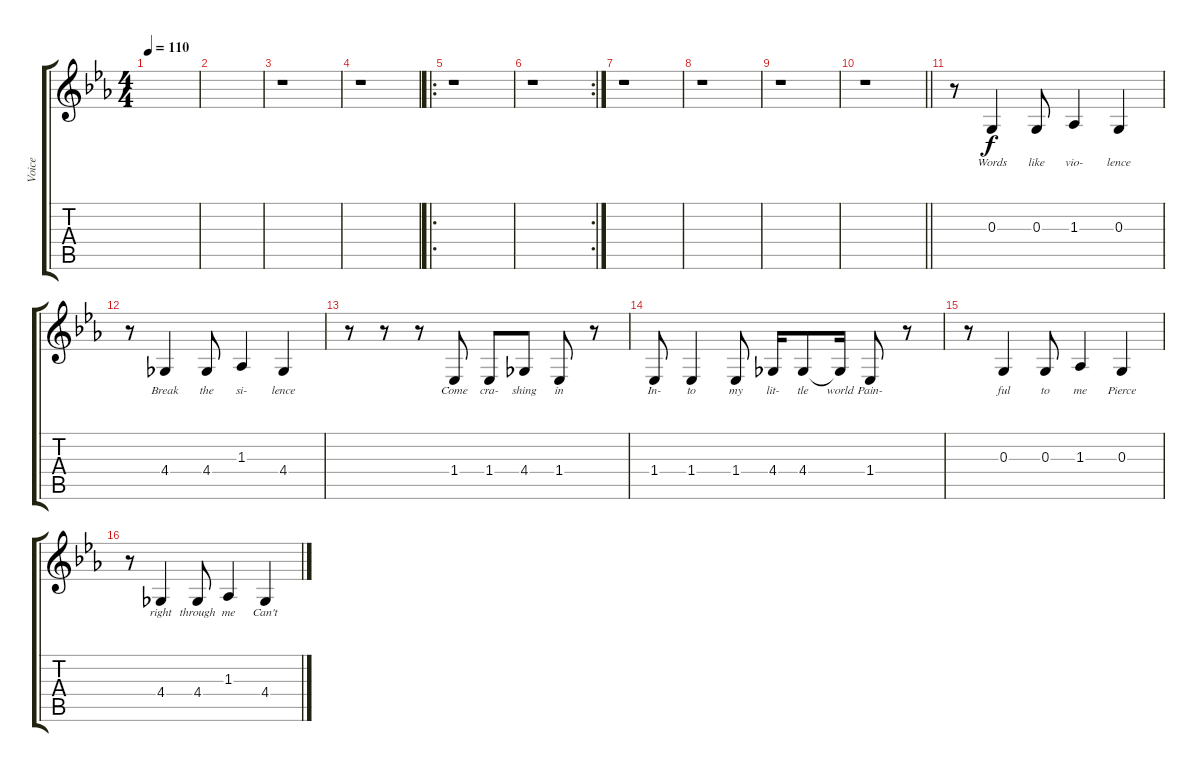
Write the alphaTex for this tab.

\track ("Voice" "Voice") {instrument cello}
\staff {score tabs}
\tuning (E4 B3 G3 D3 A2 E2) {hide}
\ts (4 4)
\tempo 110
\clef g2
\ks eb
|
|
r.1 |
r.1 |
\ro
r.1 |
\rc 2
r.1 |
r.1 |
r.1 |
r.1 |
\barLineRight lightlight
r.1 |
r.8 0.3.4{lyrics (0 "Words") lyrics (1 "") lyrics (2 "") lyrics (3 "") lyrics (4 "")} 0.3.8{lyrics (0 "like") lyrics (1 "") lyrics (2 "") lyrics (3 "") lyrics (4 "")} 1.3.4{lyrics (0 "vio-") lyrics (1 "") lyrics (2 "") lyrics (3 "") lyrics (4 "")} 0.3.4{lyrics (0 "lence") lyrics (1 "") lyrics (2 "") lyrics (3 "") lyrics (4 "")} |
r.8 4.4.4{lyrics (0 "Break") lyrics (1 "") lyrics (2 "") lyrics (3 "") lyrics (4 "")} 4.4.8{lyrics (0 "the") lyrics (1 "") lyrics (2 "") lyrics (3 "") lyrics (4 "")} 1.3.4{lyrics (0 "si-") lyrics (1 "") lyrics (2 "") lyrics (3 "") lyrics (4 "")} 4.4.4{lyrics (0 "lence") lyrics (1 "") lyrics (2 "") lyrics (3 "") lyrics (4 "")} |
r.8 r.8 r.8 1.4.8{lyrics (0 "Come") lyrics (1 "") lyrics (2 "") lyrics (3 "") lyrics (4 "")} 1.4.8{lyrics (0 "cra-") lyrics (1 "") lyrics (2 "") lyrics (3 "") lyrics (4 "")} 4.4.8{lyrics (0 "shing") lyrics (1 "") lyrics (2 "") lyrics (3 "") lyrics (4 "")} 1.4.8{lyrics (0 "in") lyrics (1 "") lyrics (2 "") lyrics (3 "") lyrics (4 "")} r.8 |
1.4.8{lyrics (0 "In-") lyrics (1 "") lyrics (2 "") lyrics (3 "") lyrics (4 "")} 1.4.4{lyrics (0 "to") lyrics (1 "") lyrics (2 "") lyrics (3 "") lyrics (4 "")} 1.4.8{lyrics (0 "my") lyrics (1 "") lyrics (2 "") lyrics (3 "") lyrics (4 "")} 4.4.16{lyrics (0 "lit-") lyrics (1 "") lyrics (2 "") lyrics (3 "") lyrics (4 "")} 4.4.8{lyrics (0 "tle") lyrics (1 "") lyrics (2 "") lyrics (3 "") lyrics (4 "")} 4.4{t}.16{lyrics (0 "world") lyrics (1 "") lyrics (2 "") lyrics (3 "") lyrics (4 "")} 1.4.8{lyrics (0 "Pain-") lyrics (1 "") lyrics (2 "") lyrics (3 "") lyrics (4 "")} r.8 |
r.8 0.3.4{lyrics (0 "ful") lyrics (1 "") lyrics (2 "") lyrics (3 "") lyrics (4 "")} 0.3.8{lyrics (0 "to") lyrics (1 "") lyrics (2 "") lyrics (3 "") lyrics (4 "")} 1.3.4{lyrics (0 "me") lyrics (1 "") lyrics (2 "") lyrics (3 "") lyrics (4 "")} 0.3.4{lyrics (0 "Pierce") lyrics (1 "") lyrics (2 "") lyrics (3 "") lyrics (4 "")} |
r.8 4.4.4{lyrics (0 "right") lyrics (1 "") lyrics (2 "") lyrics (3 "") lyrics (4 "")} 4.4.8{lyrics (0 "through") lyrics (1 "") lyrics (2 "") lyrics (3 "") lyrics (4 "")} 1.3.4{lyrics (0 "me") lyrics (1 "") lyrics (2 "") lyrics (3 "") lyrics (4 "")} 4.4.4{lyrics (0 "Can't") lyrics (1 "") lyrics (2 "") lyrics (3 "") lyrics (4 "")}
